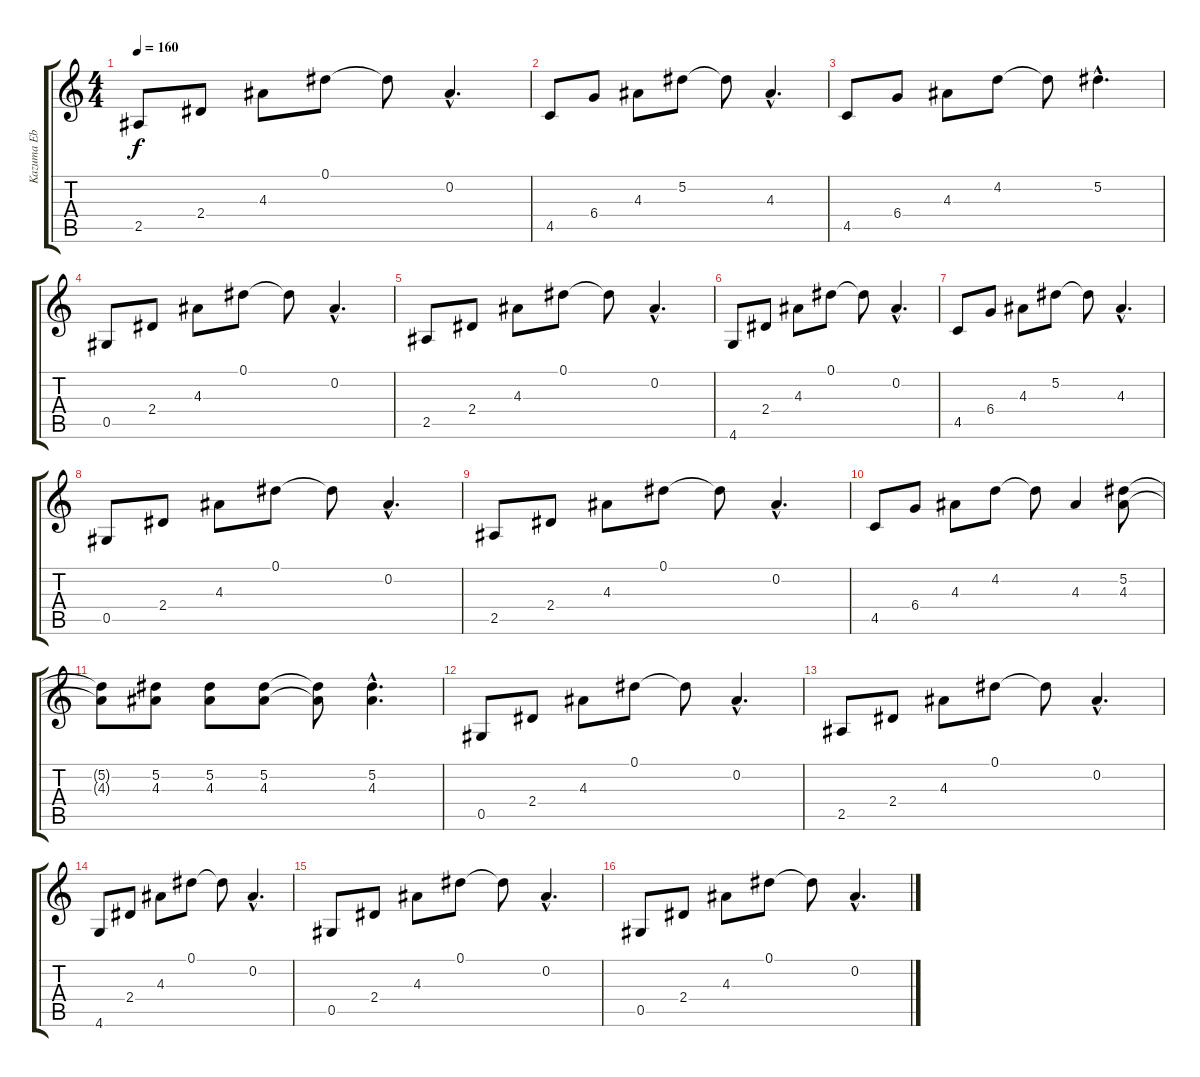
\track ("Kazuma Eb" "Kazuma Eb") {instrument distortionguitar}
\staff {score tabs}
\tuning (Eb4 Bb3 Gb3 Db3 Ab2 Eb2) {hide}
\ts (4 4)
\tempo 160
\clef g2
\ks c
2.5.8{dy f} 2.4.8 4.3.8 0.1.8 0.1{t}.8 0.2{hac}.4{d} |
4.5.8 6.4.8 4.3.8 5.2.8 5.2{t}.8 4.3{hac}.4{d} |
4.5.8 6.4.8 4.3.8 4.2.8 4.2{t}.8 5.2{hac}.4{d} |
0.5.8 2.4.8 4.3.8 0.1.8 0.1{t}.8 0.2{hac}.4{d} |
2.5.8 2.4.8 4.3.8 0.1.8 0.1{t}.8 0.2{hac}.4{d} |
4.6.8 2.4.8 4.3.8 0.1.8 0.1{t}.8 0.2{hac}.4{d} |
4.5.8 6.4.8 4.3.8 5.2.8 5.2{t}.8 4.3{hac}.4{d} |
0.5.8 2.4.8 4.3.8 0.1.8 0.1{t}.8 0.2{hac}.4{d} |
2.5.8 2.4.8 4.3.8 0.1.8 0.1{t}.8 0.2{hac}.4{d} |
4.5.8 6.4.8 4.3.8 4.2.8 4.2{t}.8 4.3.4 (5.2 4.3).8 |
(5.2{t} 4.3{t}).8 (5.2 4.3).8 (5.2 4.3).8 (5.2 4.3).8 (5.2{t} 4.3{t}).8 (5.2{hac} 4.3{hac}).4{d} |
0.5.8{instrument electricguitarclean} 2.4.8 4.3.8 0.1.8 0.1{t}.8 0.2{hac}.4{d} |
2.5.8 2.4.8 4.3.8 0.1.8 0.1{t}.8 0.2{hac}.4{d} |
4.6.8 2.4.8 4.3.8 0.1.8 0.1{t}.8 0.2{hac}.4{d} |
0.5.8 2.4.8 4.3.8 0.1.8 0.1{t}.8 0.2{hac}.4{d} |
0.5.8 2.4.8 4.3.8 0.1.8 0.1{t}.8 0.2{hac}.4{d}
